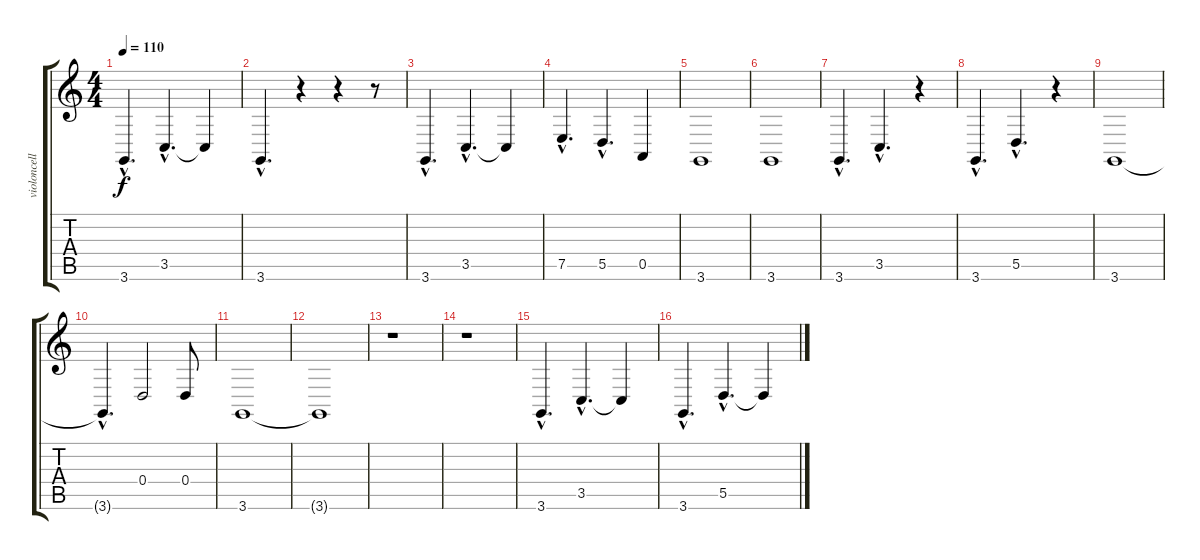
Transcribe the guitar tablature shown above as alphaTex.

\track ("violoncelle" "violoncell") {instrument cello}
\staff {score tabs}
\tuning (E4 B3 G3 D3 A2 E2) {hide}
\ts (4 4)
\tempo 110
\clef g2
\ks c
3.6{hac}.4{d dy f} 3.5{hac}.4{d} 3.5{t}.4 |
3.6{hac}.4{d} r.4 r.4 r.8 |
3.6{hac}.4{d} 3.5{hac}.4{d} 3.5{t}.4 |
7.5{hac}.4{d} 5.5{hac}.4{d} 0.5.4 |
3.6.1 |
3.6.1 |
3.6{hac}.4{d} 3.5{hac}.4{d} r.4 |
3.6{hac}.4{d} 5.5{hac}.4{d} r.4 |
3.6.1 |
3.6{hac t}.4{d} 0.4.2 0.4.8 |
3.6.1 |
3.6{t}.1 |
r.1 |
r.1 |
3.6{hac}.4{d} 3.5{hac}.4{d} 3.5{t}.4 |
3.6{hac}.4{d} 5.5{hac}.4{d} 5.5{t}.4
